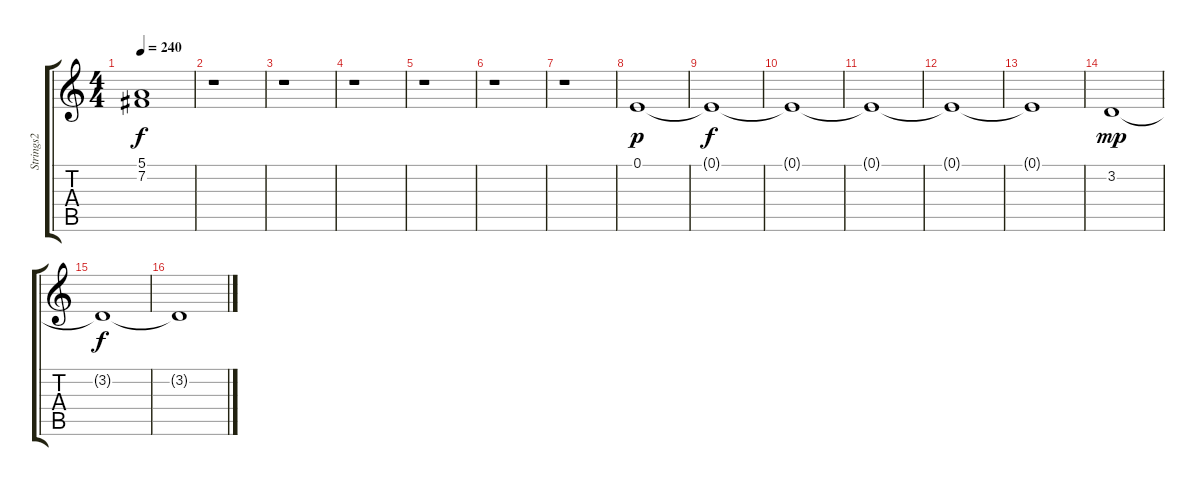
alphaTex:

\track ("Strings2" "Strings2") {instrument stringensemble2}
\staff {score tabs}
\tuning (E4 B3 G3 D3 A2 E2) {hide}
\ts (4 4)
\tempo 240
\clef g2
\ks c
(5.1{t} 7.2{t}).1{dy f} |
r.1 |
r.1 |
r.1 |
r.1 |
r.1 |
r.1 |
0.1.1{dy p} |
0.1{t}.1{dy f} |
0.1{t}.1 |
0.1{t}.1 |
0.1{t}.1 |
0.1{t}.1 |
3.2.1{dy mp} |
3.2{t}.1{dy f} |
3.2{t}.1
